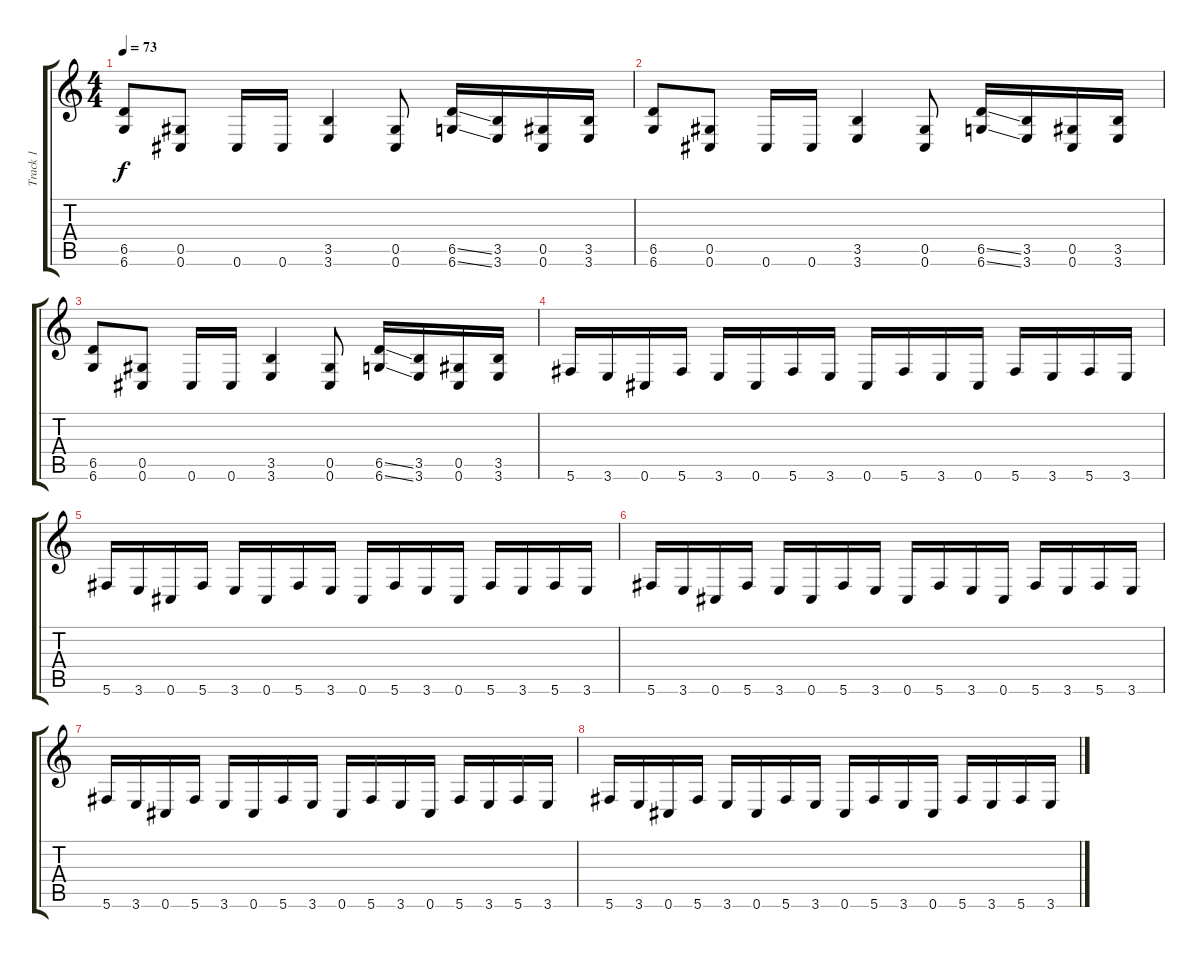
\track ("Track 1" "Track 1") {instrument overdrivenguitar}
\staff {score tabs}
\tuning (Eb4 Bb3 Gb3 Db3 Ab2 Db2) {hide}
\ts (4 4)
\tempo 73
\clef g2
\ks c
(6.5 6.6).8{dy f} (0.5 0.6).8 0.6.16 0.6.16 (3.5 3.6).4 (0.5 0.6).8 (6.5{ss} 6.6{ss}).16 (3.5 3.6).16 (0.5 0.6).16 (3.5 3.6).16 |
(6.5 6.6).8 (0.5 0.6).8 0.6.16 0.6.16 (3.5 3.6).4 (0.5 0.6).8 (6.5{ss} 6.6{ss}).16 (3.5 3.6).16 (0.5 0.6).16 (3.5 3.6).16 |
(6.5 6.6).8 (0.5 0.6).8 0.6.16 0.6.16 (3.5 3.6).4 (0.5 0.6).8 (6.5{ss} 6.6{ss}).16 (3.5 3.6).16 (0.5 0.6).16 (3.5 3.6).16 |
5.6.16 3.6.16 0.6.16 5.6.16 3.6.16 0.6.16 5.6.16 3.6.16 0.6.16 5.6.16 3.6.16 0.6.16 5.6.16 3.6.16 5.6.16 3.6.16 |
5.6.16 3.6.16 0.6.16 5.6.16 3.6.16 0.6.16 5.6.16 3.6.16 0.6.16 5.6.16 3.6.16 0.6.16 5.6.16 3.6.16 5.6.16 3.6.16 |
5.6.16 3.6.16 0.6.16 5.6.16 3.6.16 0.6.16 5.6.16 3.6.16 0.6.16 5.6.16 3.6.16 0.6.16 5.6.16 3.6.16 5.6.16 3.6.16 |
5.6.16 3.6.16 0.6.16 5.6.16 3.6.16 0.6.16 5.6.16 3.6.16 0.6.16 5.6.16 3.6.16 0.6.16 5.6.16 3.6.16 5.6.16 3.6.16 |
5.6.16 3.6.16 0.6.16 5.6.16 3.6.16 0.6.16 5.6.16 3.6.16 0.6.16 5.6.16 3.6.16 0.6.16 5.6.16 3.6.16 5.6.16 3.6.16
